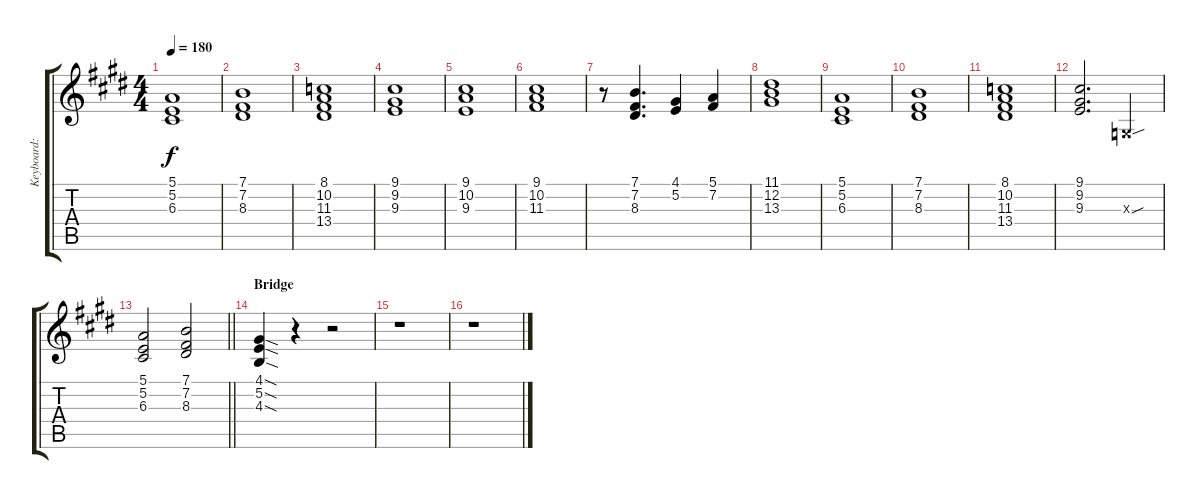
\track ("Keyboard: Tsugumi Kotobuki" "Keyboard: ") {instrument lead1square}
\staff {score tabs}
\tuning (E4 B3 G3 D3 A2 E2) {hide}
\ts (4 4)
\tempo 180
\clef g2
\ks e
(5.1 5.2 6.3).1{dy f} |
(7.1 7.2 8.3).1 |
(8.1 10.2 11.3 13.4).1 |
(9.1 9.2 9.3).1 |
(9.1 10.2 9.3).1 |
(9.1 10.2 11.3).1 |
r.8 (7.1 7.2 8.3).4{d} (4.1 5.2).4 (5.1 7.2).4 |
(11.1 12.2 13.3).1 |
(5.1 5.2 6.3).1 |
(7.1 7.2 8.3).1 |
(8.1 10.2 11.3 13.4).1 |
(9.1 9.2 9.3).2{d} 0.3{sou x}.4 |
\barLineRight lightlight
(5.1 5.2 6.3).2 (7.1 7.2 8.3).2 |
\section ("" "Bridge")
(4.1{sod} 5.2{sod} 4.3{sod}).4 r.4 r.2 |
r.1 |
r.1
